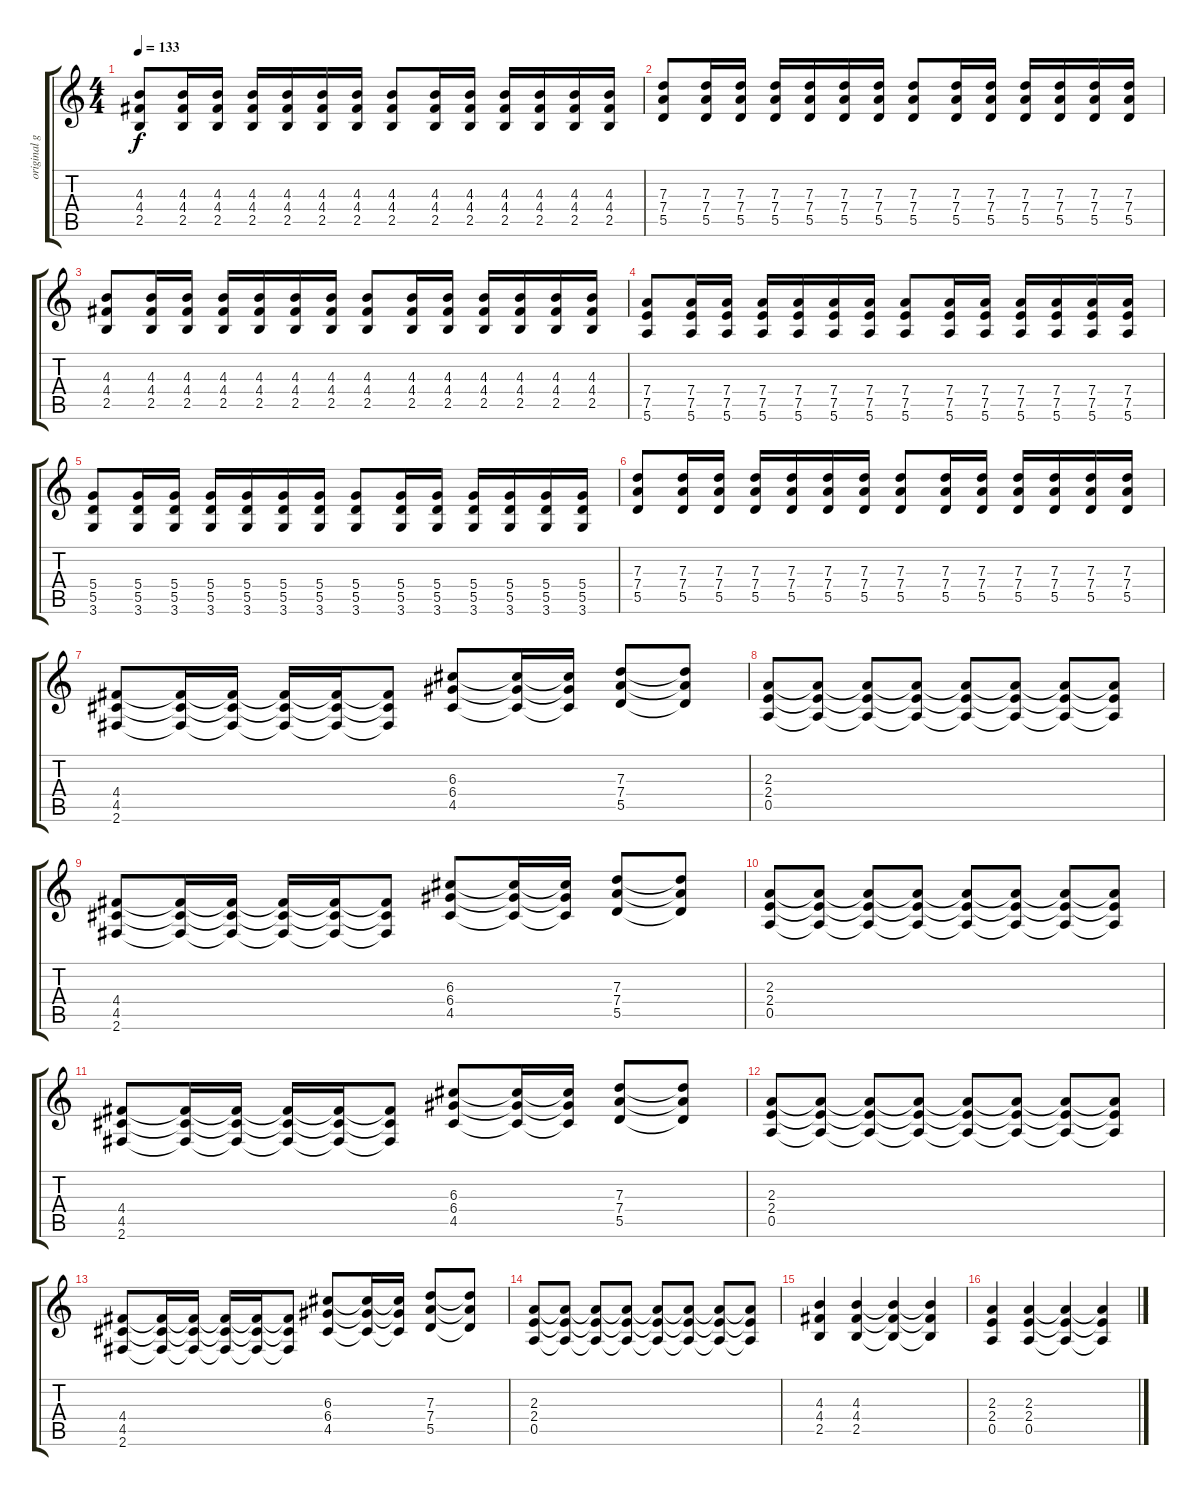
\track ("original guitar" "original g") {instrument distortionguitar}
\staff {score tabs}
\tuning (E4 B3 G3 D3 A2 E2) {hide}
\ts (4 4)
\tempo 133
\clef g2
\ks c
(4.3 4.4 2.5).8{dy f} (4.3 4.4 2.5).16 (4.3 4.4 2.5).16 (4.3 4.4 2.5).16 (4.3 4.4 2.5).16 (4.3 4.4 2.5).16 (4.3 4.4 2.5).16 (4.3 4.4 2.5).8 (4.3 4.4 2.5).16 (4.3 4.4 2.5).16 (4.3 4.4 2.5).16 (4.3 4.4 2.5).16 (4.3 4.4 2.5).16 (4.3 4.4 2.5).16 |
(7.3 7.4 5.5).8 (7.3 7.4 5.5).16 (7.3 7.4 5.5).16 (7.3 7.4 5.5).16 (7.3 7.4 5.5).16 (7.3 7.4 5.5).16 (7.3 7.4 5.5).16 (7.3 7.4 5.5).8 (7.3 7.4 5.5).16 (7.3 7.4 5.5).16 (7.3 7.4 5.5).16 (7.3 7.4 5.5).16 (7.3 7.4 5.5).16 (7.3 7.4 5.5).16 |
(4.3 4.4 2.5).8 (4.3 4.4 2.5).16 (4.3 4.4 2.5).16 (4.3 4.4 2.5).16 (4.3 4.4 2.5).16 (4.3 4.4 2.5).16 (4.3 4.4 2.5).16 (4.3 4.4 2.5).8 (4.3 4.4 2.5).16 (4.3 4.4 2.5).16 (4.3 4.4 2.5).16 (4.3 4.4 2.5).16 (4.3 4.4 2.5).16 (4.3 4.4 2.5).16 |
(7.4 7.5 5.6).8 (7.4 7.5 5.6).16 (7.4 7.5 5.6).16 (7.4 7.5 5.6).16 (7.4 7.5 5.6).16 (7.4 7.5 5.6).16 (7.4 7.5 5.6).16 (7.4 7.5 5.6).8 (7.4 7.5 5.6).16 (7.4 7.5 5.6).16 (7.4 7.5 5.6).16 (7.4 7.5 5.6).16 (7.4 7.5 5.6).16 (7.4 7.5 5.6).16 |
(5.4 5.5 3.6).8 (5.4 5.5 3.6).16 (5.4 5.5 3.6).16 (5.4 5.5 3.6).16 (5.4 5.5 3.6).16 (5.4 5.5 3.6).16 (5.4 5.5 3.6).16 (5.4 5.5 3.6).8 (5.4 5.5 3.6).16 (5.4 5.5 3.6).16 (5.4 5.5 3.6).16 (5.4 5.5 3.6).16 (5.4 5.5 3.6).16 (5.4 5.5 3.6).16 |
(7.3 7.4 5.5).8 (7.3 7.4 5.5).16 (7.3 7.4 5.5).16 (7.3 7.4 5.5).16 (7.3 7.4 5.5).16 (7.3 7.4 5.5).16 (7.3 7.4 5.5).16 (7.3 7.4 5.5).8 (7.3 7.4 5.5).16 (7.3 7.4 5.5).16 (7.3 7.4 5.5).16 (7.3 7.4 5.5).16 (7.3 7.4 5.5).16 (7.3 7.4 5.5).16 |
(4.4 4.5 2.6).8 (4.4{t} 4.5{t} 2.6{t}).16 (4.4{t} 4.5{t} 2.6{t}).16 (4.4{t} 4.5{t} 2.6{t}).16 (4.4{t} 4.5{t} 2.6{t}).16 (4.4{t} 4.5{t} 2.6{t}).8 (6.3 6.4 4.5).8 (6.3{t} 6.4{t} 4.5{t}).16 (6.3{t} 6.4{t} 4.5{t}).16 (7.3 7.4 5.5).8 (7.3{t} 7.4{t} 5.5{t}).8 |
(2.3 2.4 0.5).8 (2.3{t} 2.4{t} 0.5{t}).8 (2.3{t} 2.4{t} 0.5{t}).8 (2.3{t} 2.4{t} 0.5{t}).8 (2.3{t} 2.4{t} 0.5{t}).8 (2.3{t} 2.4{t} 0.5{t}).8 (2.3{t} 2.4{t} 0.5{t}).8 (2.3{t} 2.4{t} 0.5{t}).8 |
(4.4 4.5 2.6).8 (4.4{t} 4.5{t} 2.6{t}).16 (4.4{t} 4.5{t} 2.6{t}).16 (4.4{t} 4.5{t} 2.6{t}).16 (4.4{t} 4.5{t} 2.6{t}).16 (4.4{t} 4.5{t} 2.6{t}).8 (6.3 6.4 4.5).8 (6.3{t} 6.4{t} 4.5{t}).16 (6.3{t} 6.4{t} 4.5{t}).16 (7.3 7.4 5.5).8 (7.3{t} 7.4{t} 5.5{t}).8 |
(2.3 2.4 0.5).8 (2.3{t} 2.4{t} 0.5{t}).8 (2.3{t} 2.4{t} 0.5{t}).8 (2.3{t} 2.4{t} 0.5{t}).8 (2.3{t} 2.4{t} 0.5{t}).8 (2.3{t} 2.4{t} 0.5{t}).8 (2.3{t} 2.4{t} 0.5{t}).8 (2.3{t} 2.4{t} 0.5{t}).8 |
(4.4 4.5 2.6).8 (4.4{t} 4.5{t} 2.6{t}).16 (4.4{t} 4.5{t} 2.6{t}).16 (4.4{t} 4.5{t} 2.6{t}).16 (4.4{t} 4.5{t} 2.6{t}).16 (4.4{t} 4.5{t} 2.6{t}).8 (6.3 6.4 4.5).8 (6.3{t} 6.4{t} 4.5{t}).16 (6.3{t} 6.4{t} 4.5{t}).16 (7.3 7.4 5.5).8 (7.3{t} 7.4{t} 5.5{t}).8 |
(2.3 2.4 0.5).8 (2.3{t} 2.4{t} 0.5{t}).8 (2.3{t} 2.4{t} 0.5{t}).8 (2.3{t} 2.4{t} 0.5{t}).8 (2.3{t} 2.4{t} 0.5{t}).8 (2.3{t} 2.4{t} 0.5{t}).8 (2.3{t} 2.4{t} 0.5{t}).8 (2.3{t} 2.4{t} 0.5{t}).8 |
(4.4 4.5 2.6).8 (4.4{t} 4.5{t} 2.6{t}).16 (4.4{t} 4.5{t} 2.6{t}).16 (4.4{t} 4.5{t} 2.6{t}).16 (4.4{t} 4.5{t} 2.6{t}).16 (4.4{t} 4.5{t} 2.6{t}).8 (6.3 6.4 4.5).8 (6.3{t} 6.4{t} 4.5{t}).16 (6.3{t} 6.4{t} 4.5{t}).16 (7.3 7.4 5.5).8 (7.3{t} 7.4{t} 5.5{t}).8 |
(2.3 2.4 0.5).8 (2.3{t} 2.4{t} 0.5{t}).8 (2.3{t} 2.4{t} 0.5{t}).8 (2.3{t} 2.4{t} 0.5{t}).8 (2.3{t} 2.4{t} 0.5{t}).8 (2.3{t} 2.4{t} 0.5{t}).8 (2.3{t} 2.4{t} 0.5{t}).8 (2.3{t} 2.4{t} 0.5{t}).8 |
(4.3 4.4 2.5).4 (4.3 4.4 2.5).4 (4.3{t} 4.4{t} 2.5{t}).4 (4.3{t} 4.4{t} 2.5{t}).4 |
(2.3 2.4 0.5).4 (2.3 2.4 0.5).4 (2.3{t} 2.4{t} 0.5{t}).4 (2.3{t} 2.4{t} 0.5{t}).4
